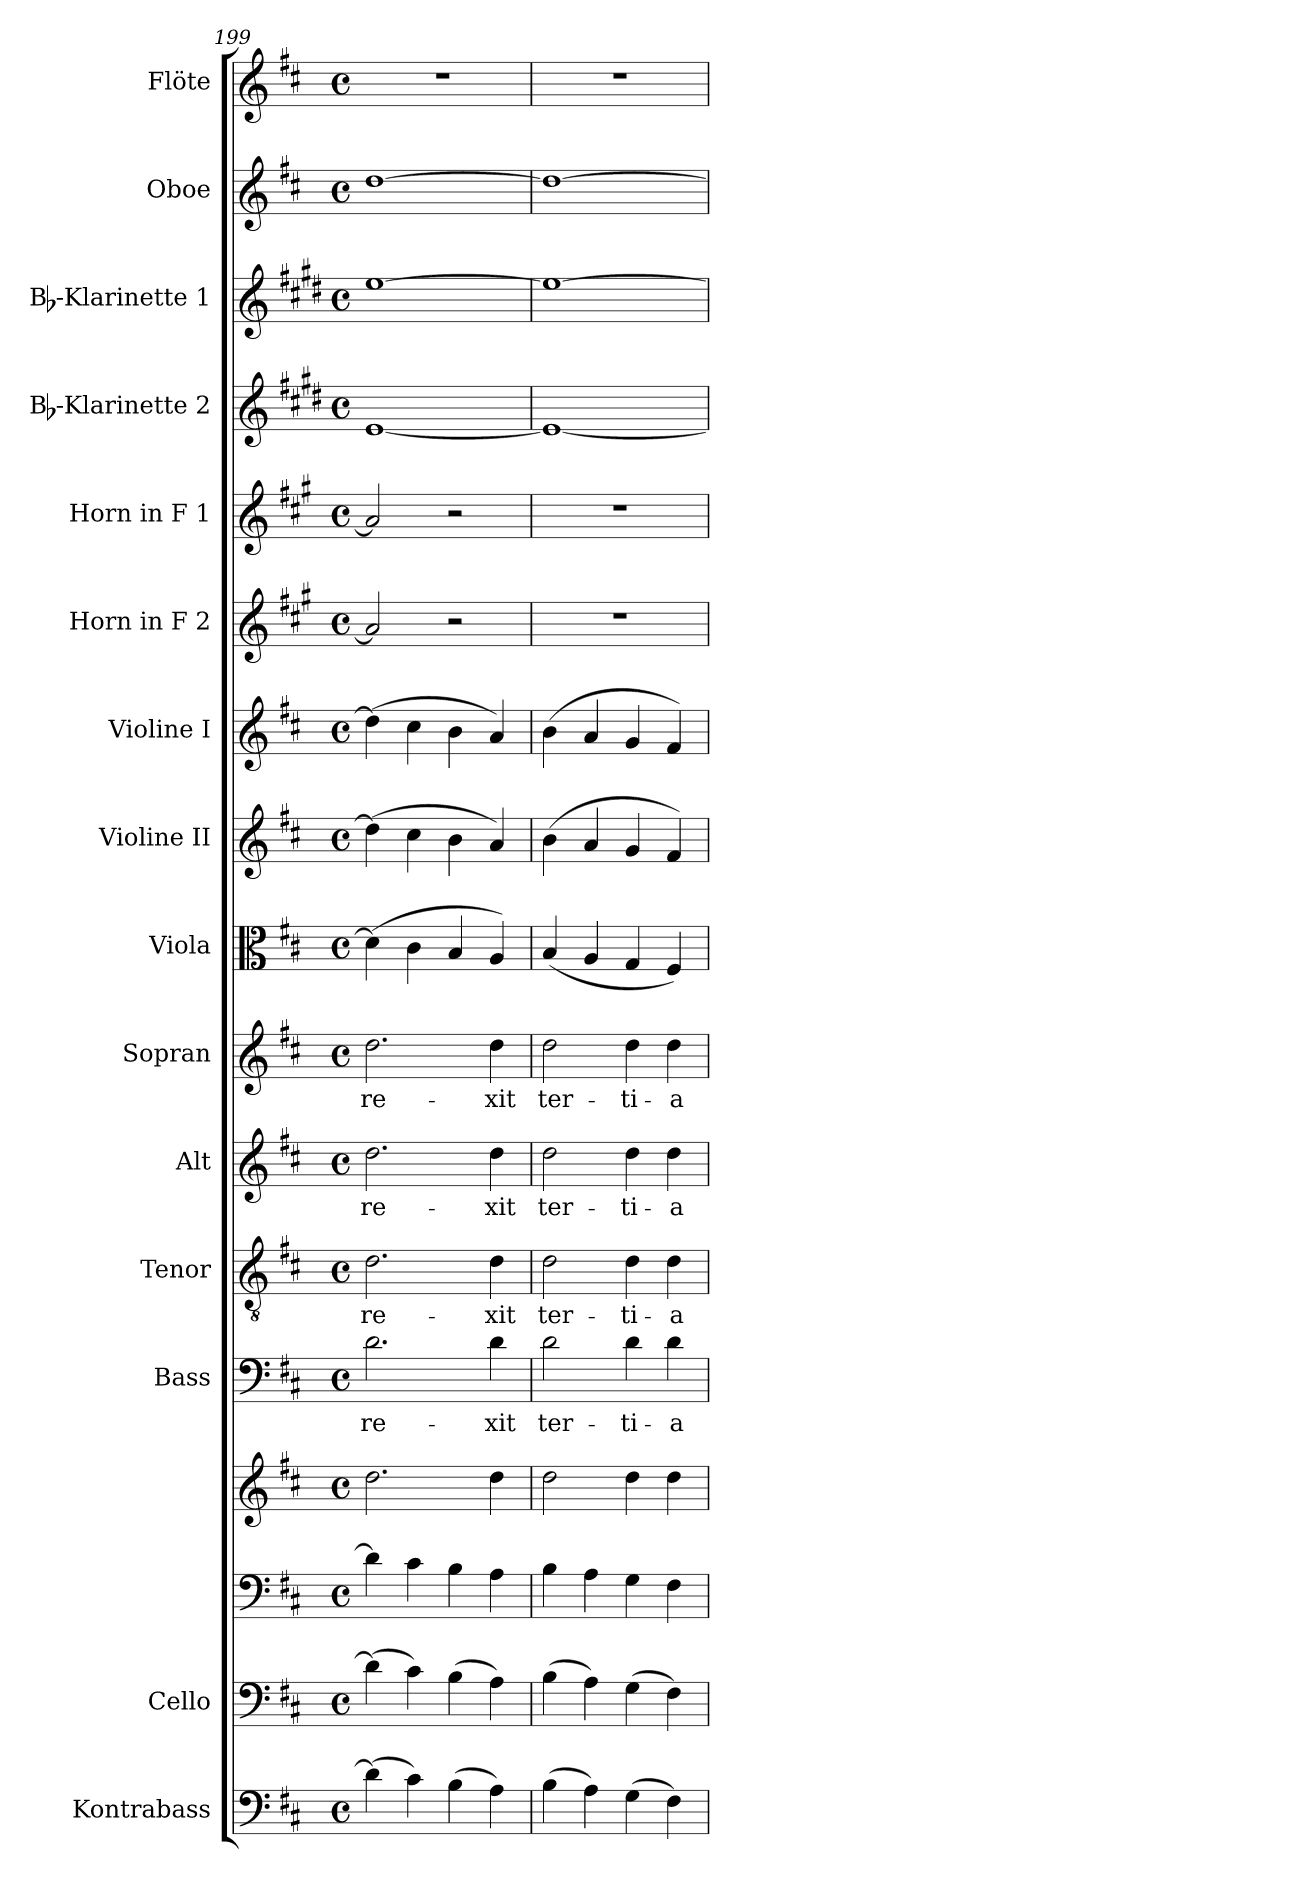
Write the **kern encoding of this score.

**kern	**kern	**kern	**kern	**kern	**text	**kern	**text	**kern	**text	**kern	**text	**kern	**kern	**kern	**kern	**kern	**kern	**kern	**kern	**kern
*part16	*part15	*part14	*part14	*part13	*part13	*part12	*part12	*part11	*part11	*part10	*part10	*part9	*part8	*part7	*part6	*part5	*part4	*part3	*part2	*part1
*staff17	*staff16	*staff15	*staff14	*staff13	*staff13	*staff12	*staff12	*staff11	*staff11	*staff10	*staff10	*staff9	*staff8	*staff7	*staff6	*staff5	*staff4	*staff3	*staff2	*staff1
*I"Kontrabass	*I"Cello	*	*	*I"Bass	*	*I"Tenor	*	*I"Alt	*	*I"Sopran	*	*I"Viola	*I"Violine II	*I"Violine I	*I"Horn in F 2	*I"Horn in F 1	*I"Bb-Klarinette 2	*I"Bb-Klarinette 1	*I"Oboe	*I"Flöte
*I'Kb.	*	*	*	*I'B.	*	*I'T.	*	*I'A.	*	*I'S.	*	*I'Vla.	*I'Vl. II	*I'Vl. I	*	*	*I'Bb Kl. 2	*I'Bb Kl. 1	*I'Ob.	*I'Fl.
*clefF4	*clefF4	*clefF4	*clefG2	*clefF4	*	*clefGv2	*	*clefG2	*	*clefG2	*	*clefC3	*clefG2	*clefG2	*clefG2	*clefG2	*clefG2	*clefG2	*clefG2	*clefG2
*ITrd7c12	*	*	*	*	*	*	*	*	*	*	*	*	*	*	*ITrd4c7	*ITrd4c7	*ITrd1c2	*ITrd1c2	*	*
*k[f#c#]	*k[f#c#]	*k[f#c#]	*k[f#c#]	*k[f#c#]	*	*k[f#c#]	*	*k[f#c#]	*	*k[f#c#]	*	*k[f#c#]	*k[f#c#]	*k[f#c#]	*k[f#c#]	*k[f#c#]	*k[f#c#]	*k[f#c#]	*k[f#c#]	*k[f#c#]
*D:	*D:	*D:	*D:	*D:	*	*D:	*	*D:	*	*D:	*	*D:	*D:	*D:	*D:	*D:	*D:	*D:	*D:	*D:
*M4/4	*M4/4	*M4/4	*M4/4	*M4/4	*	*M4/4	*	*M4/4	*	*M4/4	*	*M4/4	*M4/4	*M4/4	*M4/4	*M4/4	*M4/4	*M4/4	*M4/4	*M4/4
*met(c)	*met(c)	*met(c)	*met(c)	*met(c)	*	*met(c)	*	*met(c)	*	*met(c)	*	*met(c)	*met(c)	*met(c)	*met(c)	*met(c)	*met(c)	*met(c)	*met(c)	*met(c)
=199	=199	=199	=199	=199	=199	=199	=199	=199	=199	=199	=199	=199	=199	=199	=199	=199	=199	=199	=199	=199
!	!	!	!	!	!LO:LY:b	!	!LO:LY:b	!	!LO:LY:b	!	!LO:LY:b	!	!	!	!	!	!	!	!	!
(>4D\]	(>4d\]	4d\]	2.dd\	2.d\	-re-	2.d\	-re-	2.dd\	-re-	2.dd\	-re-	(>4d\]	(>4dd\]	(>4dd\]	2d/]	2d/]	[1d	[1dd	[1dd	1r
4C#\)	4c#\)	4c#\	.	.	.	.	.	.	.	.	.	4c#\	4cc#\	4cc#\	.	.	.	.	.	.
(>4BB\	(>4B\	4B\	.	.	.	.	.	.	.	.	.	4B/	4b\	4b\	2r	2r	.	.	.	.
!	!	!	!	!	!LO:LY:b	!	!LO:LY:b	!	!LO:LY:b	!	!LO:LY:b	!	!	!	!	!	!	!	!	!
4AA\)	4A\)	4A\	4dd\	4d\	-xit	4d\	-xit	4dd\	-xit	4dd\	-xit	4A/)	4a/)	4a/)	.	.	.	.	.	.
=200	=200	=200	=200	=200	=200	=200	=200	=200	=200	=200	=200	=200	=200	=200	=200	=200	=200	=200	=200	=200
!	!	!	!	!	!LO:LY:b	!	!LO:LY:b	!	!LO:LY:b	!	!LO:LY:b	!	!	!	!	!	!	!	!	!
(>4BB\	(>4B\	4B\	2dd\	2d\	ter-	2d\	ter-	2dd\	ter-	2dd\	ter-	(<4B/	(>4b\	(>4b\	1r	1r	1d_	1dd_	1dd_	1r
4AA\)	4A\)	4A\	.	.	.	.	.	.	.	.	.	4A/	4a/	4a/	.	.	.	.	.	.
!	!	!	!	!	!LO:LY:b	!	!LO:LY:b	!	!LO:LY:b	!	!LO:LY:b	!	!	!	!	!	!	!	!	!
(>4GG\	(>4G\	4G\	4dd\	4d\	-ti-	4d\	-ti-	4dd\	-ti-	4dd\	-ti-	4G/	4g/	4g/	.	.	.	.	.	.
!	!	!	!	!	!LO:LY:b	!	!LO:LY:b	!	!LO:LY:b	!	!LO:LY:b	!	!	!	!	!	!	!	!	!
4FF#\)	4F#\)	4F#\	4dd\	4d\	-a	4d\	-a	4dd\	-a	4dd\	-a	4F#/)	4f#/)	4f#/)	.	.	.	.	.	.
=	=	=	=	=	=	=	=	=	=	=	=	=	=	=	=	=	=	=	=	=
*-	*-	*-	*-	*-	*-	*-	*-	*-	*-	*-	*-	*-	*-	*-	*-	*-	*-	*-	*-	*-
